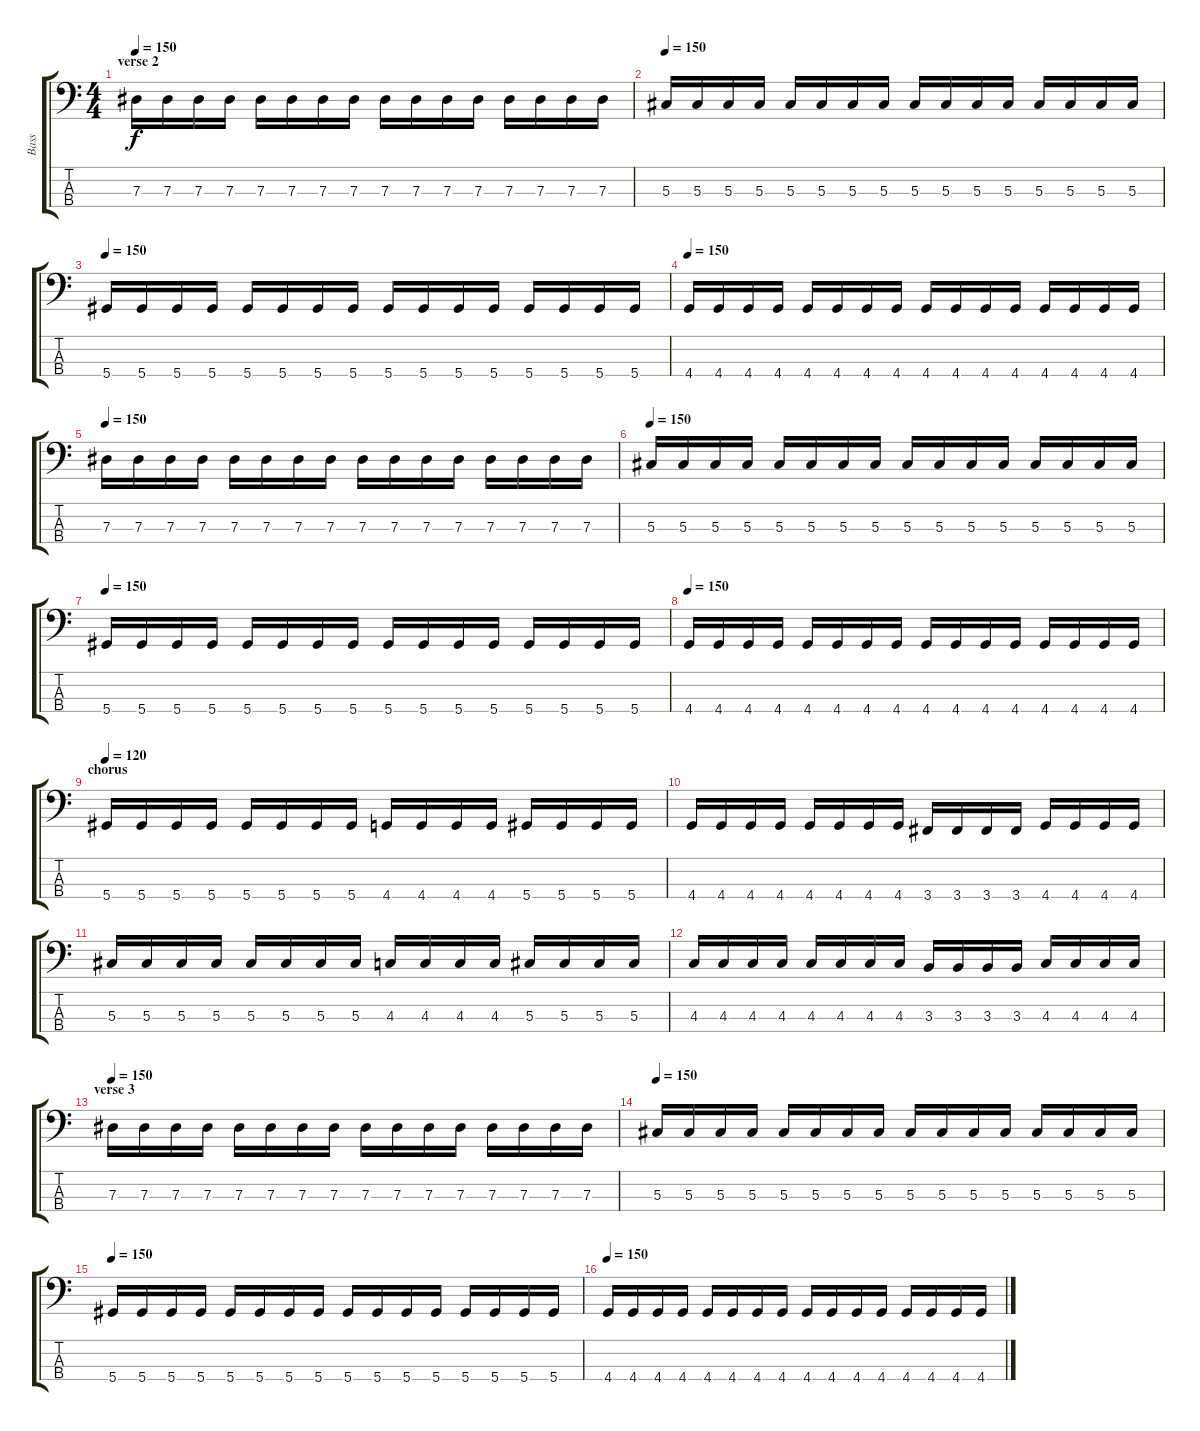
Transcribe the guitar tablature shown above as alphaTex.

\track ("Bass" "Bass") {instrument electricbasspick}
\staff {score tabs}
\tuning (Gb2 Db2 Ab1 Eb1) {hide}
\ts (4 4)
\section ("" "verse 2")
\tempo 150
\clef f4
\ks c
7.3.16{dy f} 7.3.16 7.3.16 7.3.16 7.3.16 7.3.16 7.3.16 7.3.16 7.3.16 7.3.16 7.3.16 7.3.16 7.3.16 7.3.16 7.3.16 7.3.16 |
\tempo 150
5.3.16 5.3.16 5.3.16 5.3.16 5.3.16 5.3.16 5.3.16 5.3.16 5.3.16 5.3.16 5.3.16 5.3.16 5.3.16 5.3.16 5.3.16 5.3.16 |
\tempo 150
5.4.16 5.4.16 5.4.16 5.4.16 5.4.16 5.4.16 5.4.16 5.4.16 5.4.16 5.4.16 5.4.16 5.4.16 5.4.16 5.4.16 5.4.16 5.4.16 |
\tempo 150
4.4.16 4.4.16 4.4.16 4.4.16 4.4.16 4.4.16 4.4.16 4.4.16 4.4.16 4.4.16 4.4.16 4.4.16 4.4.16 4.4.16 4.4.16 4.4.16 |
\tempo 150
7.3.16 7.3.16 7.3.16 7.3.16 7.3.16 7.3.16 7.3.16 7.3.16 7.3.16 7.3.16 7.3.16 7.3.16 7.3.16 7.3.16 7.3.16 7.3.16 |
\tempo 150
5.3.16 5.3.16 5.3.16 5.3.16 5.3.16 5.3.16 5.3.16 5.3.16 5.3.16 5.3.16 5.3.16 5.3.16 5.3.16 5.3.16 5.3.16 5.3.16 |
\tempo 150
5.4.16 5.4.16 5.4.16 5.4.16 5.4.16 5.4.16 5.4.16 5.4.16 5.4.16 5.4.16 5.4.16 5.4.16 5.4.16 5.4.16 5.4.16 5.4.16 |
\tempo 150
4.4.16 4.4.16 4.4.16 4.4.16 4.4.16 4.4.16 4.4.16 4.4.16 4.4.16 4.4.16 4.4.16 4.4.16 4.4.16 4.4.16 4.4.16 4.4.16 |
\section ("" "chorus")
\tempo 120
5.4.16 5.4.16 5.4.16 5.4.16 5.4.16 5.4.16 5.4.16 5.4.16 4.4.16 4.4.16 4.4.16 4.4.16 5.4.16 5.4.16 5.4.16 5.4.16 |
4.4.16 4.4.16 4.4.16 4.4.16 4.4.16 4.4.16 4.4.16 4.4.16 3.4.16 3.4.16 3.4.16 3.4.16 4.4.16 4.4.16 4.4.16 4.4.16 |
5.3.16 5.3.16 5.3.16 5.3.16 5.3.16 5.3.16 5.3.16 5.3.16 4.3.16 4.3.16 4.3.16 4.3.16 5.3.16 5.3.16 5.3.16 5.3.16 |
4.3.16 4.3.16 4.3.16 4.3.16 4.3.16 4.3.16 4.3.16 4.3.16 3.3.16 3.3.16 3.3.16 3.3.16 4.3.16 4.3.16 4.3.16 4.3.16 |
\section ("" "verse 3")
\tempo 150
7.3.16 7.3.16 7.3.16 7.3.16 7.3.16 7.3.16 7.3.16 7.3.16 7.3.16 7.3.16 7.3.16 7.3.16 7.3.16 7.3.16 7.3.16 7.3.16 |
\tempo 150
5.3.16 5.3.16 5.3.16 5.3.16 5.3.16 5.3.16 5.3.16 5.3.16 5.3.16 5.3.16 5.3.16 5.3.16 5.3.16 5.3.16 5.3.16 5.3.16 |
\tempo 150
5.4.16 5.4.16 5.4.16 5.4.16 5.4.16 5.4.16 5.4.16 5.4.16 5.4.16 5.4.16 5.4.16 5.4.16 5.4.16 5.4.16 5.4.16 5.4.16 |
\tempo 150
4.4.16 4.4.16 4.4.16 4.4.16 4.4.16 4.4.16 4.4.16 4.4.16 4.4.16 4.4.16 4.4.16 4.4.16 4.4.16 4.4.16 4.4.16 4.4.16
